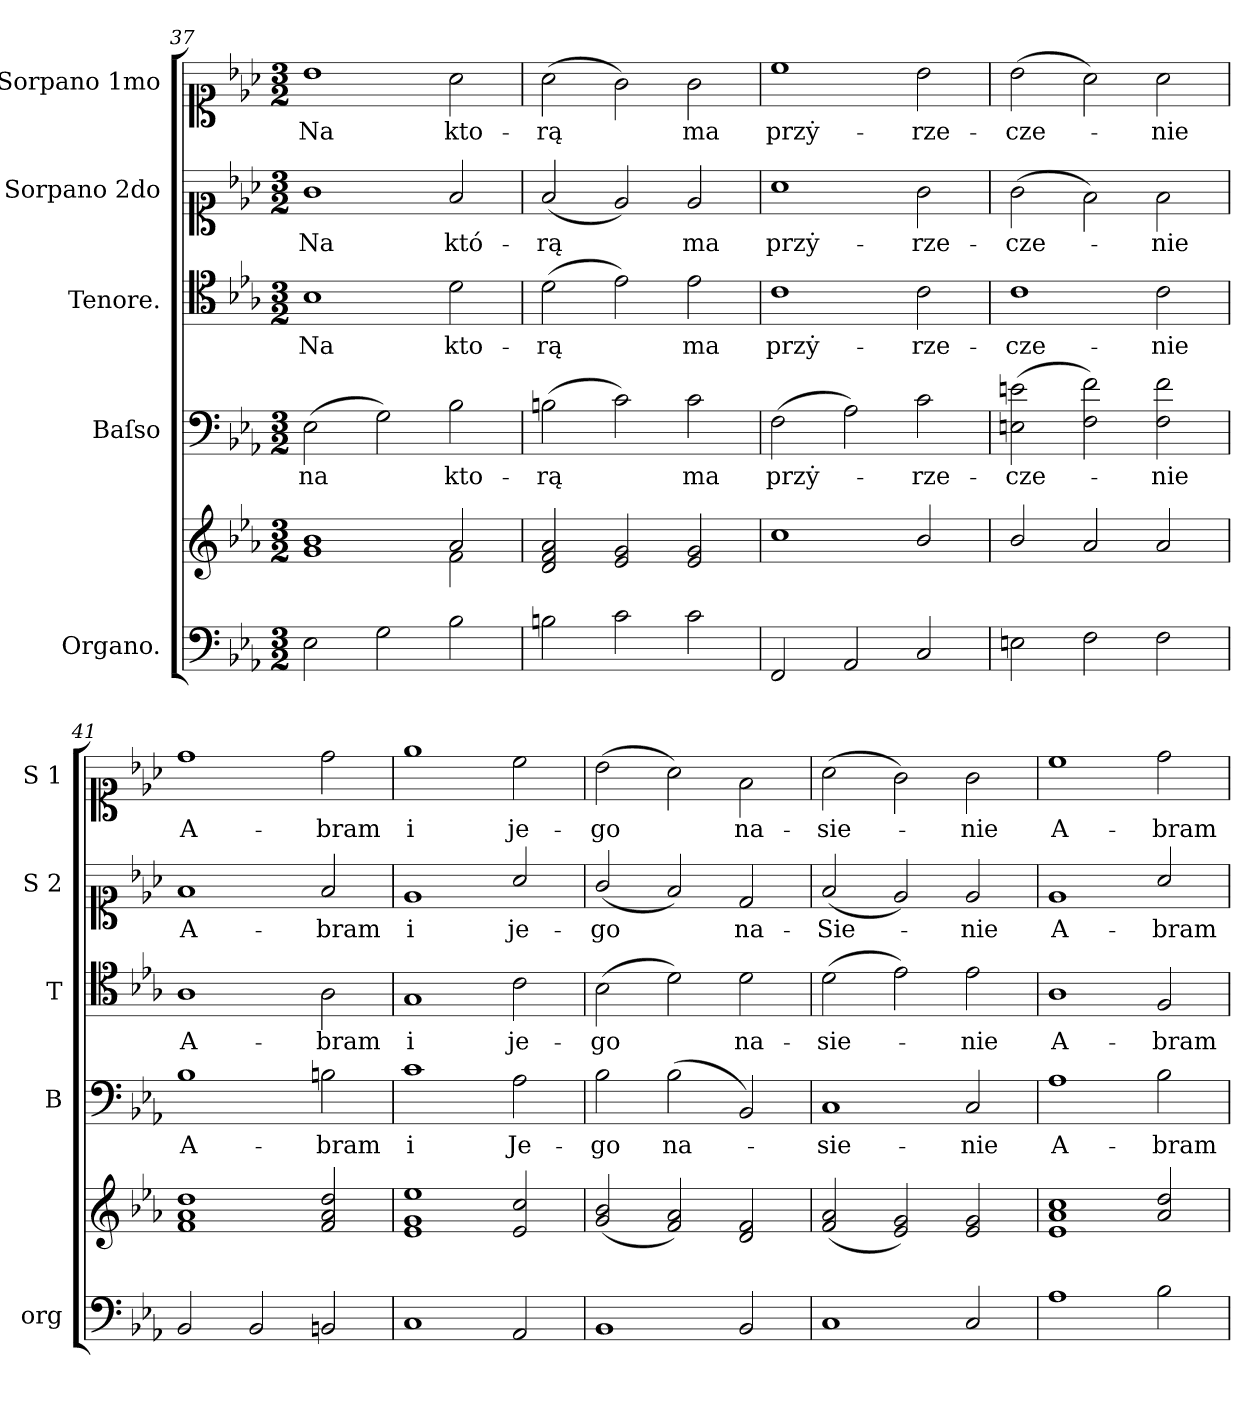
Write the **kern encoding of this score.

**kern	**kern	**kern	**text	**kern	**text	**kern	**text	**kern	**text
*part5	*part5	*part4	*part4	*part3	*part3	*part2	*part2	*part1	*part1
*staff6	*staff5	*staff4	*staff4	*staff3	*staff3	*staff2	*staff2	*staff1	*staff1
*I"Organo.	*	*I"Baſso	*	*I"Tenore.	*	*I"Sorpano 2do	*	*I"Sorpano 1mo	*
*I'org	*	*I'B	*	*I'T	*	*I'S 2	*	*I'S 1	*
*clefF4	*clefG2	*clefF4	*	*clefC4	*	*clefC1	*	*clefC1	*
*k[b-e-a-]	*k[b-e-a-]	*k[b-e-a-]	*	*k[b-e-a-]	*	*k[b-e-a-]	*	*k[b-e-a-]	*
*M3/2	*M3/2	*M3/2	*	*M3/2	*	*M3/2	*	*M3/2	*
=37	=37	=37	=37	=37	=37	=37	=37	=37	=37
*	*^	*	*	*	*	*	*	*	*
2E-\	1g 1b-	1rgyy	(2E-\	na	1B-	Na	1g	Na	1b-	Na
2G\	.	.	2G\)	.	.	.	.	.	.	.
2B-\	2a-/	2f\	2B-\	kto-	2d\	kto-	2f/	któ-	2a-\	kto-
*	*v	*v	*	*	*	*	*	*	*	*
=38	=38	=38	=38	=38	=38	=38	=38	=38	=38
2Bn\	2d/ 2f/ 2a-/	(2Bn\	-rą	(2d\	-rą	(>2f/	-rą	(2a-\	-rą
2c\	2e-/ 2g/	2c\)	.	2e-\)	.	2e-/)	.	2g\)	.
2c\	2e-/ 2g/	2c\	ma	2e-\	ma	2e-/	ma	2g\	ma
=39	=39	=39	=39	=39	=39	=39	=39	=39	=39
2FF/	1cc	(2F\	przẏ-	1c	przẏ-	1a-	przẏ-	1cc	przẏ-
2AA-/	.	2A-\)	.	.	.	.	.	.	.
2C/	2b-/	2c\	-rze-	2c\	-rze-	2g\	-rze-	2b-\	-rze-
=40	=40	=40	=40	=40	=40	=40	=40	=40	=40
2En\	2b-/	(2En\ 2en\	-cze-	1c	-cze-	(2g\	-cze-	(2b-\	-cze-
2F\	2a-/	2F\ 2f\)	.	.	.	2f\)	.	2a-\)	.
2F\	2a-/	2F\ 2f\	-nie	2c\	-nie	2f\	-nie	2a-\	-nie
=41	=41	=41	=41	=41	=41	=41	=41	=41	=41
2BB-/	1f 1a- 1dd	1B-	A-	1A-	A-	1f	A-	1dd	A-
2BB-/	.	.	.	.	.	.	.	.	.
2BBn/	2f/ 2a-/ 2dd/	2Bn\	-bram	2A-\	-bram	2f/	-bram	2dd\	-bram
=42	=42	=42	=42	=42	=42	=42	=42	=42	=42
1C	1e- 1g 1ee-	1c	i	1G	i	1e-	i	1ee-	i
2AA-/	2e-/ 2cc/	2A-\	Je-	2c\	je-	2a-/	je-	2cc\	je-
=43	=43	=43	=43	=43	=43	=43	=43	=43	=43
1BB-	(>2g/ 2b-/	2B-\	-go	(2B-\	-go	(>2g/	-go	(2b-\	-go
.	2f/ 2a-/)	(2B-\	na-	2d\)	.	2f/)	.	2a-\)	.
2BB-/	2d/ 2f/	2BB-/)	.	2d\	na-	2d/	na-	2f\	na-
=44	=44	=44	=44	=44	=44	=44	=44	=44	=44
1C	(2f/ 2a-/	1C	-sie-	(2d\	-sie-	(>2f/	-Sie-	(2a-\	-sie-
.	2e-/ 2g/)	.	.	2e-\)	.	2e-/)	.	2g\)	.
2C/	2e-/ 2g/	2C/	-nie	2e-\	-nie	2e-/	-nie	2g\	-nie
=45	=45	=45	=45	=45	=45	=45	=45	=45	=45
1A-	1e- 1a- 1cc	1A-	A-	1A-	A-	1e-	A-	1cc	A-
2B-\	2a-/ 2dd/	2B-\	-bram	2F/	-bram	2a-/	-bram	2dd\	-bram
=	=	=	=	=	=	=	=	=	=
*-	*-	*-	*-	*-	*-	*-	*-	*-	*-
